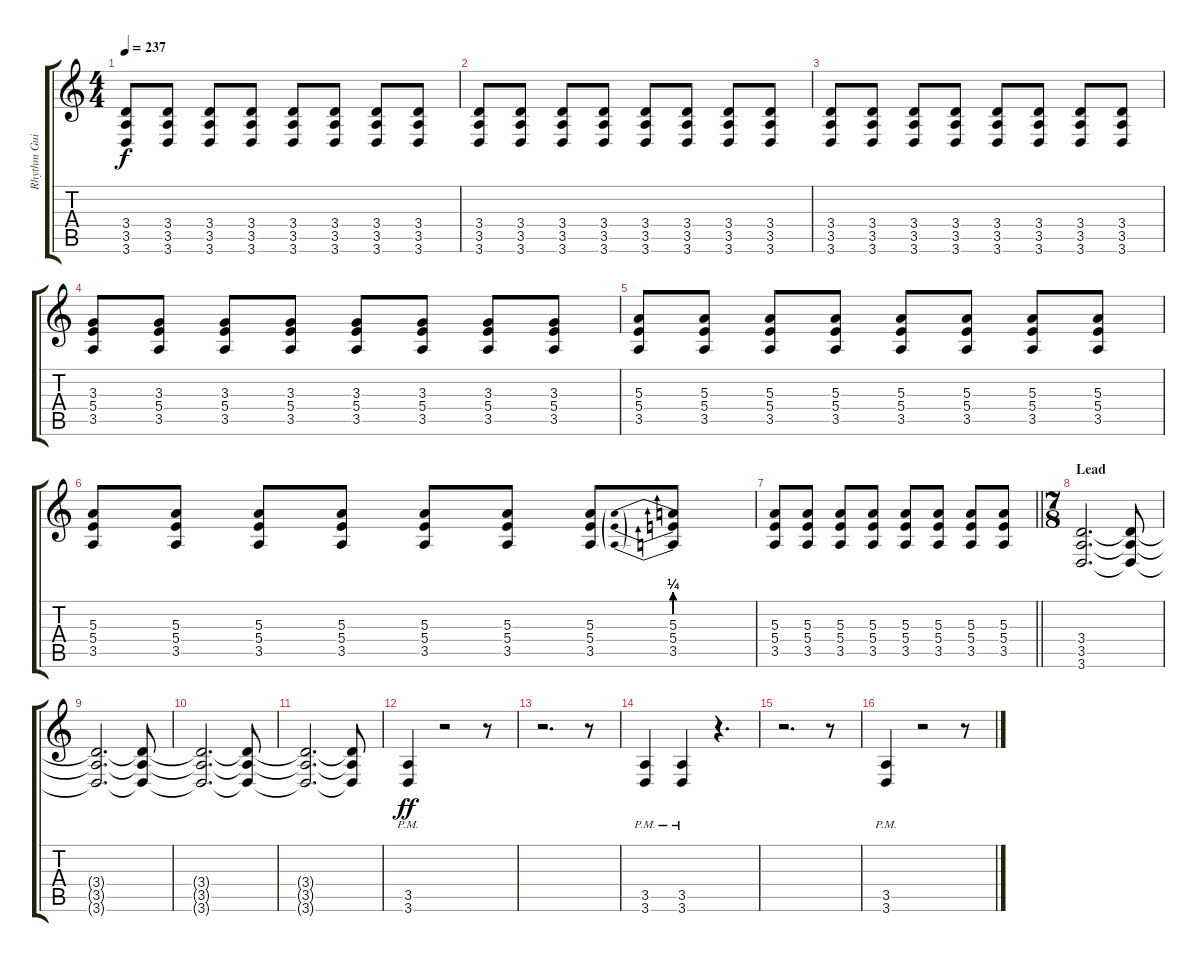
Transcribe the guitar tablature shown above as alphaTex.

\track ("Rhythm Guitar R" "Rhythm Gui") {instrument distortionguitar}
\staff {score tabs}
\tuning (Db4 Ab3 E3 B2 Gb2 B1) {hide}
\ts (4 4)
\tempo 237
\clef g2
\ks c
(3.4 3.5 3.6).8{dy f} (3.4 3.5 3.6).8 (3.4 3.5 3.6).8 (3.4 3.5 3.6).8 (3.4 3.5 3.6).8 (3.4 3.5 3.6).8 (3.4 3.5 3.6).8 (3.4 3.5 3.6).8 |
(3.4 3.5 3.6).8 (3.4 3.5 3.6).8 (3.4 3.5 3.6).8 (3.4 3.5 3.6).8 (3.4 3.5 3.6).8 (3.4 3.5 3.6).8 (3.4 3.5 3.6).8 (3.4 3.5 3.6).8 |
(3.4 3.5 3.6).8 (3.4 3.5 3.6).8 (3.4 3.5 3.6).8 (3.4 3.5 3.6).8 (3.4 3.5 3.6).8 (3.4 3.5 3.6).8 (3.4 3.5 3.6).8 (3.4 3.5 3.6).8 |
(3.3 5.4 3.5).8 (3.3 5.4 3.5).8 (3.3 5.4 3.5).8 (3.3 5.4 3.5).8 (3.3 5.4 3.5).8 (3.3 5.4 3.5).8 (3.3 5.4 3.5).8 (3.3 5.4 3.5).8 |
(5.3 5.4 3.5).8 (5.3 5.4 3.5).8 (5.3 5.4 3.5).8 (5.3 5.4 3.5).8 (5.3 5.4 3.5).8 (5.3 5.4 3.5).8 (5.3 5.4 3.5).8 (5.3 5.4 3.5).8 |
(5.3 5.4 3.5).8 (5.3 5.4 3.5).8 (5.3 5.4 3.5).8 (5.3 5.4 3.5).8 (5.3 5.4 3.5).8 (5.3 5.4 3.5).8 (5.3 5.4 3.5).8 (5.3{be (prebend 0 1 60 1)} 5.4{be (prebend 0 1 60 1)} 3.5{be (prebend 0 1 60 1)}).8 |
\barLineRight lightlight
(5.3 5.4 3.5).8 (5.3 5.4 3.5).8 (5.3 5.4 3.5).8 (5.3 5.4 3.5).8 (5.3 5.4 3.5).8 (5.3 5.4 3.5).8 (5.3 5.4 3.5).8 (5.3 5.4 3.5).8 |
\ts (7 8)
\section ("" "Lead")
(3.4 3.5 3.6).2{d} (3.4{t} 3.5{t} 3.6{t}).8 |
(3.4{t} 3.5{t} 3.6{t}).2{d} (3.4{t} 3.5{t} 3.6{t}).8 |
(3.4{t} 3.5{t} 3.6{t}).2{d} (3.4{t} 3.5{t} 3.6{t}).8 |
(3.4{t} 3.5{t} 3.6{t}).2{d} (3.4{t} 3.5{t} 3.6{t}).8 |
(3.5{pm} 3.6{pm}).4{dy ff} r.2 r.8 |
r.2{d} r.8 |
(3.5{pm} 3.6{pm}).4 (3.5{pm} 3.6{pm}).4 r.4{d} |
r.2{d} r.8 |
(3.5{pm} 3.6{pm}).4 r.2 r.8
